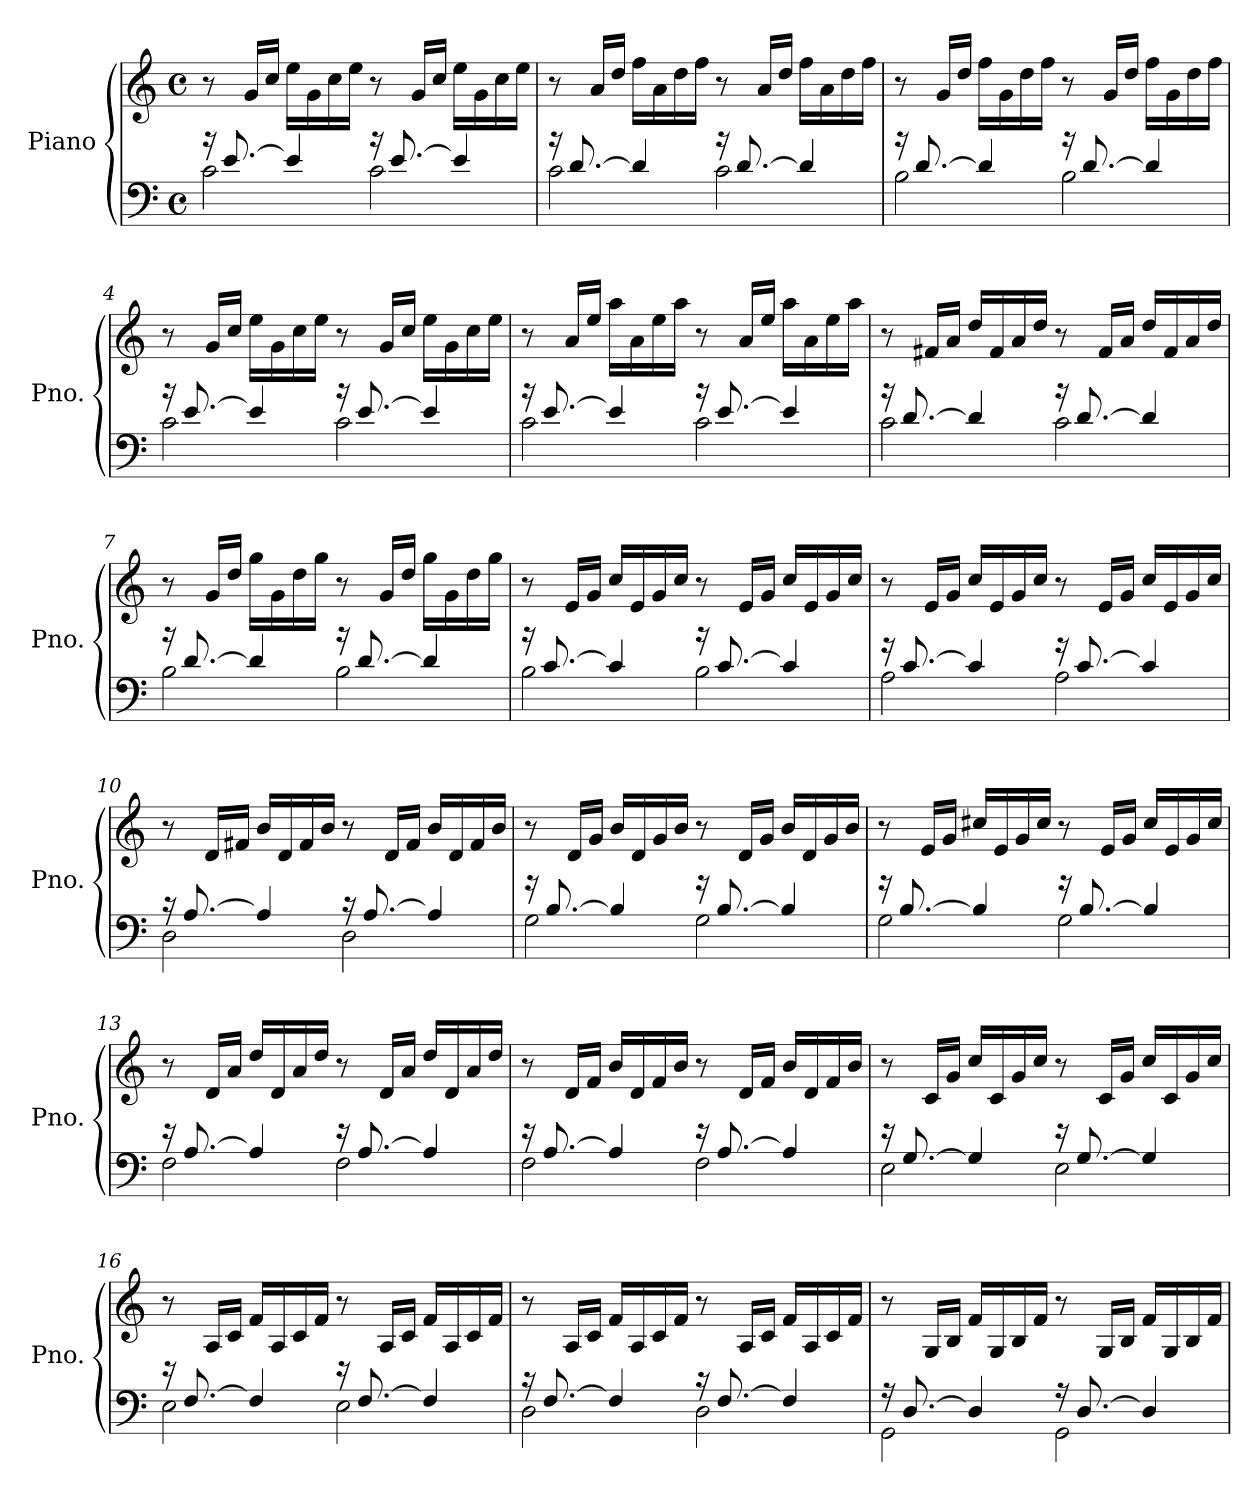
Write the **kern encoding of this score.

**kern	**kern
*part1	*part1
*staff2	*staff1
*I"Piano	*
*I'Pno.	*
*clefF4	*clefG2
*k[]	*k[]
*C:	*C:
*M4/4	*M4/4
*met(c)	*met(c)
=1	=1
*^	*
16r	2c\	8r
[8.e/	.	.
.	.	16g/LL
.	.	16cc/JJ
4e/]	.	16ee\LL
.	.	16g\
.	.	16cc\
.	.	16ee\JJ
16r	2c\	8r
[8.e/	.	.
.	.	16g/LL
.	.	16cc/JJ
4e/]	.	16ee\LL
.	.	16g\
.	.	16cc\
.	.	16ee\JJ
=2	=2	=2
16r	2c\	8r
[8.d/	.	.
.	.	16a/LL
.	.	16dd/JJ
4d/]	.	16ff\LL
.	.	16a\
.	.	16dd\
.	.	16ff\JJ
16r	2c\	8r
[8.d/	.	.
.	.	16a/LL
.	.	16dd/JJ
4d/]	.	16ff\LL
.	.	16a\
.	.	16dd\
.	.	16ff\JJ
!!LO:LB:g=z
=3	=3	=3
16r	2B\	8r
[8.d/	.	.
.	.	16g/LL
.	.	16dd/JJ
4d/]	.	16ff\LL
.	.	16g\
.	.	16dd\
.	.	16ff\JJ
16r	2B\	8r
[8.d/	.	.
.	.	16g/LL
.	.	16dd/JJ
4d/]	.	16ff\LL
.	.	16g\
.	.	16dd\
.	.	16ff\JJ
=4	=4	=4
16r	2c\	8r
[8.e/	.	.
.	.	16g/LL
.	.	16cc/JJ
4e/]	.	16ee\LL
.	.	16g\
.	.	16cc\
.	.	16ee\JJ
16r	2c\	8r
[8.e/	.	.
.	.	16g/LL
.	.	16cc/JJ
4e/]	.	16ee\LL
.	.	16g\
.	.	16cc\
.	.	16ee\JJ
=5	=5	=5
16r	2c\	8r
[8.e/	.	.
.	.	16a/LL
.	.	16ee/JJ
4e/]	.	16aa\LL
.	.	16a\
.	.	16ee\
.	.	16aa\JJ
16r	2c\	8r
[8.e/	.	.
.	.	16a/LL
.	.	16ee/JJ
4e/]	.	16aa\LL
.	.	16a\
.	.	16ee\
.	.	16aa\JJ
!!LO:LB:g=z
=6	=6	=6
16r	2c\	8r
[8.d/	.	.
.	.	16f#X/LL
.	.	16a/JJ
4d/]	.	16dd/LL
.	.	16f#/
.	.	16a/
.	.	16dd/JJ
16r	2c\	8r
[8.d/	.	.
.	.	16f#/LL
.	.	16a/JJ
4d/]	.	16dd/LL
.	.	16f#/
.	.	16a/
.	.	16dd/JJ
=7	=7	=7
16r	2B\	8r
[8.d/	.	.
.	.	16g/LL
.	.	16dd/JJ
4d/]	.	16gg\LL
.	.	16g\
.	.	16dd\
.	.	16gg\JJ
16r	2B\	8r
[8.d/	.	.
.	.	16g/LL
.	.	16dd/JJ
4d/]	.	16gg\LL
.	.	16g\
.	.	16dd\
.	.	16gg\JJ
!!LO:LB:g=z
=8	=8	=8
16r	2B\	8r
[8.c/	.	.
.	.	16e/LL
.	.	16g/JJ
4c/]	.	16cc/LL
.	.	16e/
.	.	16g/
.	.	16cc/JJ
16r	2B\	8r
[8.c/	.	.
.	.	16e/LL
.	.	16g/JJ
4c/]	.	16cc/LL
.	.	16e/
.	.	16g/
.	.	16cc/JJ
=9	=9	=9
16r	2A\	8r
[8.c/	.	.
.	.	16e/LL
.	.	16g/JJ
4c/]	.	16cc/LL
.	.	16e/
.	.	16g/
.	.	16cc/JJ
16r	2A\	8r
[8.c/	.	.
.	.	16e/LL
.	.	16g/JJ
4c/]	.	16cc/LL
.	.	16e/
.	.	16g/
.	.	16cc/JJ
!!LO:LB:g=z
=10	=10	=10
16r	2D\	8r
[8.A/	.	.
.	.	16d/LL
.	.	16f#X/JJ
4A/]	.	16b/LL
.	.	16d/
.	.	16f#/
.	.	16b/JJ
16r	2D\	8r
[8.A/	.	.
.	.	16d/LL
.	.	16f#/JJ
4A/]	.	16b/LL
.	.	16d/
.	.	16f#/
.	.	16b/JJ
=11	=11	=11
16r	2G\	8r
[8.B/	.	.
.	.	16d/LL
.	.	16g/JJ
4B/]	.	16b/LL
.	.	16d/
.	.	16g/
.	.	16b/JJ
16r	2G\	8r
[8.B/	.	.
.	.	16d/LL
.	.	16g/JJ
4B/]	.	16b/LL
.	.	16d/
.	.	16g/
.	.	16b/JJ
!!LO:PB:g=z
=12	=12	=12
16r	2G\	8r
[8.B/	.	.
.	.	16e/LL
.	.	16g/JJ
4B/]	.	16cc#X/LL
.	.	16e/
.	.	16g/
.	.	16cc#/JJ
16r	2G\	8r
[8.B/	.	.
.	.	16e/LL
.	.	16g/JJ
4B/]	.	16cc#/LL
.	.	16e/
.	.	16g/
.	.	16cc#/JJ
=13	=13	=13
16r	2F\	8r
[8.A/	.	.
.	.	16d/LL
.	.	16a/JJ
4A/]	.	16dd/LL
.	.	16d/
.	.	16a/
.	.	16dd/JJ
16r	2F\	8r
[8.A/	.	.
.	.	16d/LL
.	.	16a/JJ
4A/]	.	16dd/LL
.	.	16d/
.	.	16a/
.	.	16dd/JJ
!!LO:LB:g=z
=14	=14	=14
16r	2F\	8r
[8.A/	.	.
.	.	16d/LL
.	.	16f/JJ
4A/]	.	16b/LL
.	.	16d/
.	.	16f/
.	.	16b/JJ
16r	2F\	8r
[8.A/	.	.
.	.	16d/LL
.	.	16f/JJ
4A/]	.	16b/LL
.	.	16d/
.	.	16f/
.	.	16b/JJ
=15	=15	=15
16r	2E\	8r
[8.G/	.	.
.	.	16c/LL
.	.	16g/JJ
4G/]	.	16cc/LL
.	.	16c/
.	.	16g/
.	.	16cc/JJ
16r	2E\	8r
[8.G/	.	.
.	.	16c/LL
.	.	16g/JJ
4G/]	.	16cc/LL
.	.	16c/
.	.	16g/
.	.	16cc/JJ
=16	=16	=16
16r	2E\	8r
[8.F/	.	.
.	.	16A/LL
.	.	16c/JJ
4F/]	.	16f/LL
.	.	16A/
.	.	16c/
.	.	16f/JJ
16r	2E\	8r
[8.F/	.	.
.	.	16A/LL
.	.	16c/JJ
4F/]	.	16f/LL
.	.	16A/
.	.	16c/
.	.	16f/JJ
!!LO:LB:g=z
=17	=17	=17
16r	2D\	8r
[8.F/	.	.
.	.	16A/LL
.	.	16c/JJ
4F/]	.	16f/LL
.	.	16A/
.	.	16c/
.	.	16f/JJ
16r	2D\	8r
[8.F/	.	.
.	.	16A/LL
.	.	16c/JJ
4F/]	.	16f/LL
.	.	16A/
.	.	16c/
.	.	16f/JJ
=18	=18	=18
16r	2GG\	8r
[8.D/	.	.
.	.	16G/LL
.	.	16B/JJ
4D/]	.	16f/LL
.	.	16G/
.	.	16B/
.	.	16f/JJ
16r	2GG\	8r
[8.D/	.	.
.	.	16G/LL
.	.	16B/JJ
4D/]	.	16f/LL
.	.	16G/
.	.	16B/
.	.	16f/JJ
*v	*v	*
=	=
*-	*-
